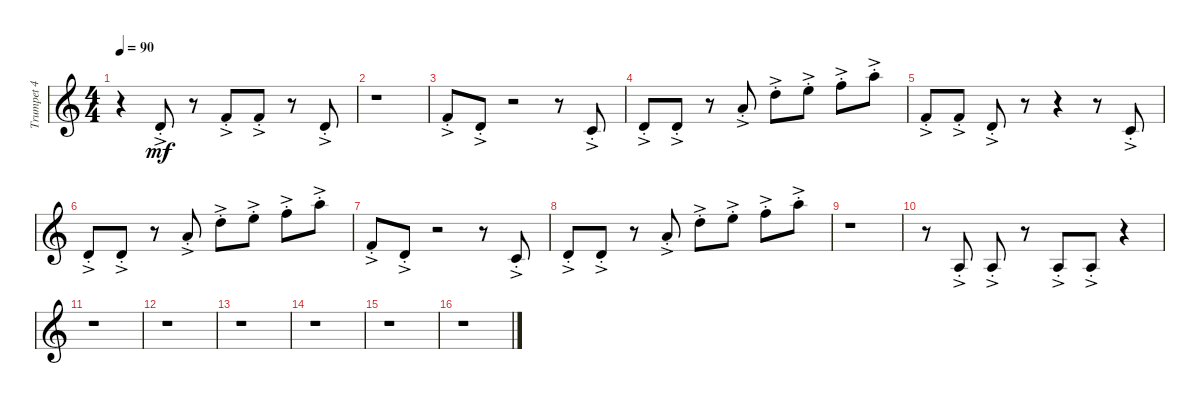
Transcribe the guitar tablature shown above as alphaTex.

\track ("Trumpet 4" "Trumpet 4") {instrument acousticgrandpiano}
\staff {score}
\tuning (E4 B3 G3 D3 A2 E2 B1) {hide}
\ts (4 4)
\tempo 90
\clef g2
\ks c
r.4{dy mf} 3.2{ac st}.8 r.8 1.1{ac st}.8 1.1{ac st}.8 r.8 3.2{ac st}.8 |
r.1 |
1.1{ac st}.8 3.2{ac st}.8 r.2 r.8 1.2{ac st}.8 |
3.2{ac st}.8 3.2{ac st}.8 r.8 5.1{ac st}.8 10.1{ac st}.8 12.1{ac st}.8 13.1{ac st}.8 17.1{ac st}.8 |
1.1{ac st}.8 1.1{ac st}.8 3.2{ac st}.8 r.8 r.4 r.8 1.2{ac st}.8 |
3.2{ac st}.8 3.2{ac st}.8 r.8 5.1{ac st}.8 10.1{ac st}.8 12.1{ac st}.8 13.1{ac st}.8 17.1{ac st}.8 |
1.1{ac st}.8 3.2{ac st}.8 r.2 r.8 1.2{ac st}.8 |
3.2{ac st}.8 3.2{ac st}.8 r.8 5.1{ac st}.8 10.1{ac st}.8 12.1{ac st}.8 13.1{ac st}.8 17.1{ac st}.8 |
r.1 |
r.8 2.3{ac st}.8 2.3{ac st}.8 r.8 2.3{ac st}.8 2.3{ac st}.8 r.4 |
r.1 |
r.1 |
r.1 |
r.1 |
r.1 |
r.1
